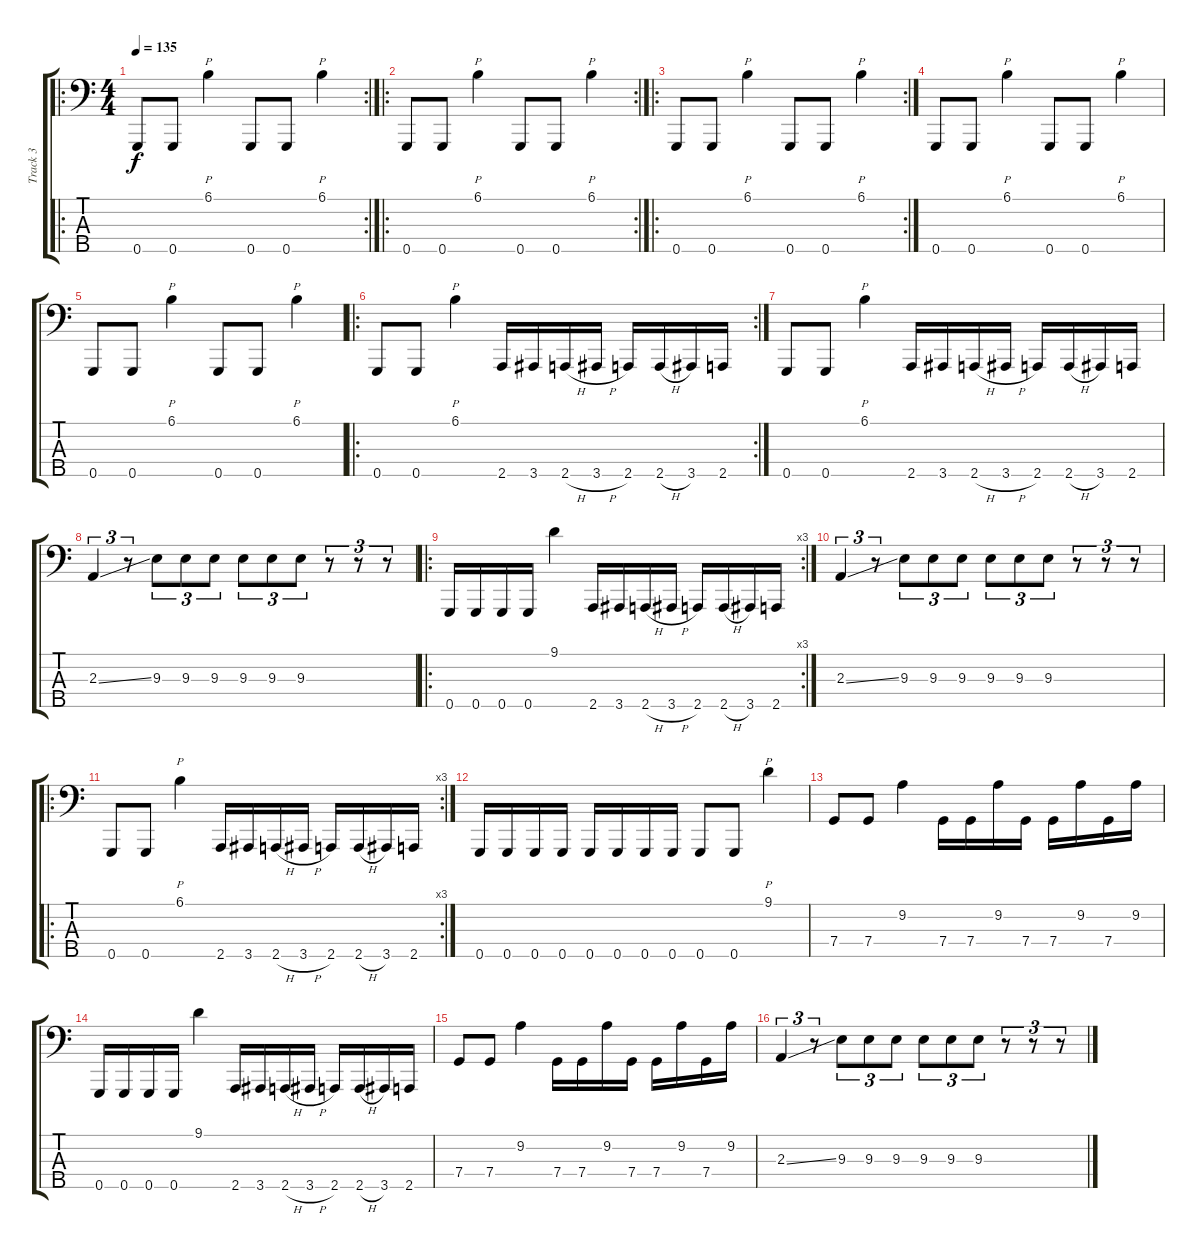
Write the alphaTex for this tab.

\track ("Track 3" "Track 3") {instrument slapbass1}
\staff {score tabs}
\tuning (F2 C2 G1 C1 G0) {hide}
\ro
\rc 2
\ts (4 4)
\tempo 135
\clef f4
\ks c
0.5.8{dy f instrument slapbass1} 0.5.8 6.1.4{p} 0.5.8 0.5.8 6.1.4{p} |
\ro
\rc 2
0.5.8 0.5.8 6.1.4{p} 0.5.8 0.5.8 6.1.4{p} |
\ro
\rc 2
0.5.8 0.5.8 6.1.4{p} 0.5.8 0.5.8 6.1.4{p} |
0.5.8 0.5.8 6.1.4{p} 0.5.8 0.5.8 6.1.4{p} |
0.5.8 0.5.8 6.1.4{p} 0.5.8 0.5.8 6.1.4{p} |
\ro
\rc 2
0.5.8 0.5.8 6.1.4{p} 2.5.16 3.5.16 2.5{h}.16 3.5{h}.16 2.5.16 2.5{h}.16 3.5.16 2.5.16 |
0.5.8 0.5.8 6.1.4{p} 2.5.16 3.5.16 2.5{h}.16 3.5{h}.16 2.5.16 2.5{h}.16 3.5.16 2.5.16 |
2.3{ss}.4{tu (3 2)} r.8{tu (3 2)} 9.3.8{tu (3 2)} 9.3.8{tu (3 2)} 9.3.8{tu (3 2)} 9.3.8{tu (3 2)} 9.3.8{tu (3 2)} 9.3.8{tu (3 2)} r.8{tu (3 2)} r.8{tu (3 2)} r.8{tu (3 2)} |
\ro
\rc 3
0.5.16 0.5.16 0.5.16 0.5.16 9.1.4 2.5.16 3.5.16 2.5{h}.16 3.5{h}.16 2.5.16 2.5{h}.16 3.5.16 2.5.16 |
2.3{ss}.4{tu (3 2)} r.8{tu (3 2)} 9.3.8{tu (3 2)} 9.3.8{tu (3 2)} 9.3.8{tu (3 2)} 9.3.8{tu (3 2)} 9.3.8{tu (3 2)} 9.3.8{tu (3 2)} r.8{tu (3 2)} r.8{tu (3 2)} r.8{tu (3 2)} |
\ro
\rc 3
0.5.8 0.5.8 6.1.4{p} 2.5.16 3.5.16 2.5{h}.16 3.5{h}.16 2.5.16 2.5{h}.16 3.5.16 2.5.16 |
0.5.16 0.5.16 0.5.16 0.5.16 0.5.16 0.5.16 0.5.16 0.5.16 0.5.8 0.5.8 9.1.4{p} |
7.4.8 7.4.8 9.2.4 7.4.16 7.4.16 9.2.16 7.4.16 7.4.16 9.2.16 7.4.16 9.2.16 |
0.5.16 0.5.16 0.5.16 0.5.16 9.1.4 2.5.16 3.5.16 2.5{h}.16 3.5{h}.16 2.5.16 2.5{h}.16 3.5.16 2.5.16 |
7.4.8 7.4.8 9.2.4 7.4.16 7.4.16 9.2.16 7.4.16 7.4.16 9.2.16 7.4.16 9.2.16 |
2.3{ss}.4{tu (3 2)} r.8{tu (3 2)} 9.3.8{tu (3 2)} 9.3.8{tu (3 2)} 9.3.8{tu (3 2)} 9.3.8{tu (3 2)} 9.3.8{tu (3 2)} 9.3.8{tu (3 2)} r.8{tu (3 2)} r.8{tu (3 2)} r.8{tu (3 2)}
